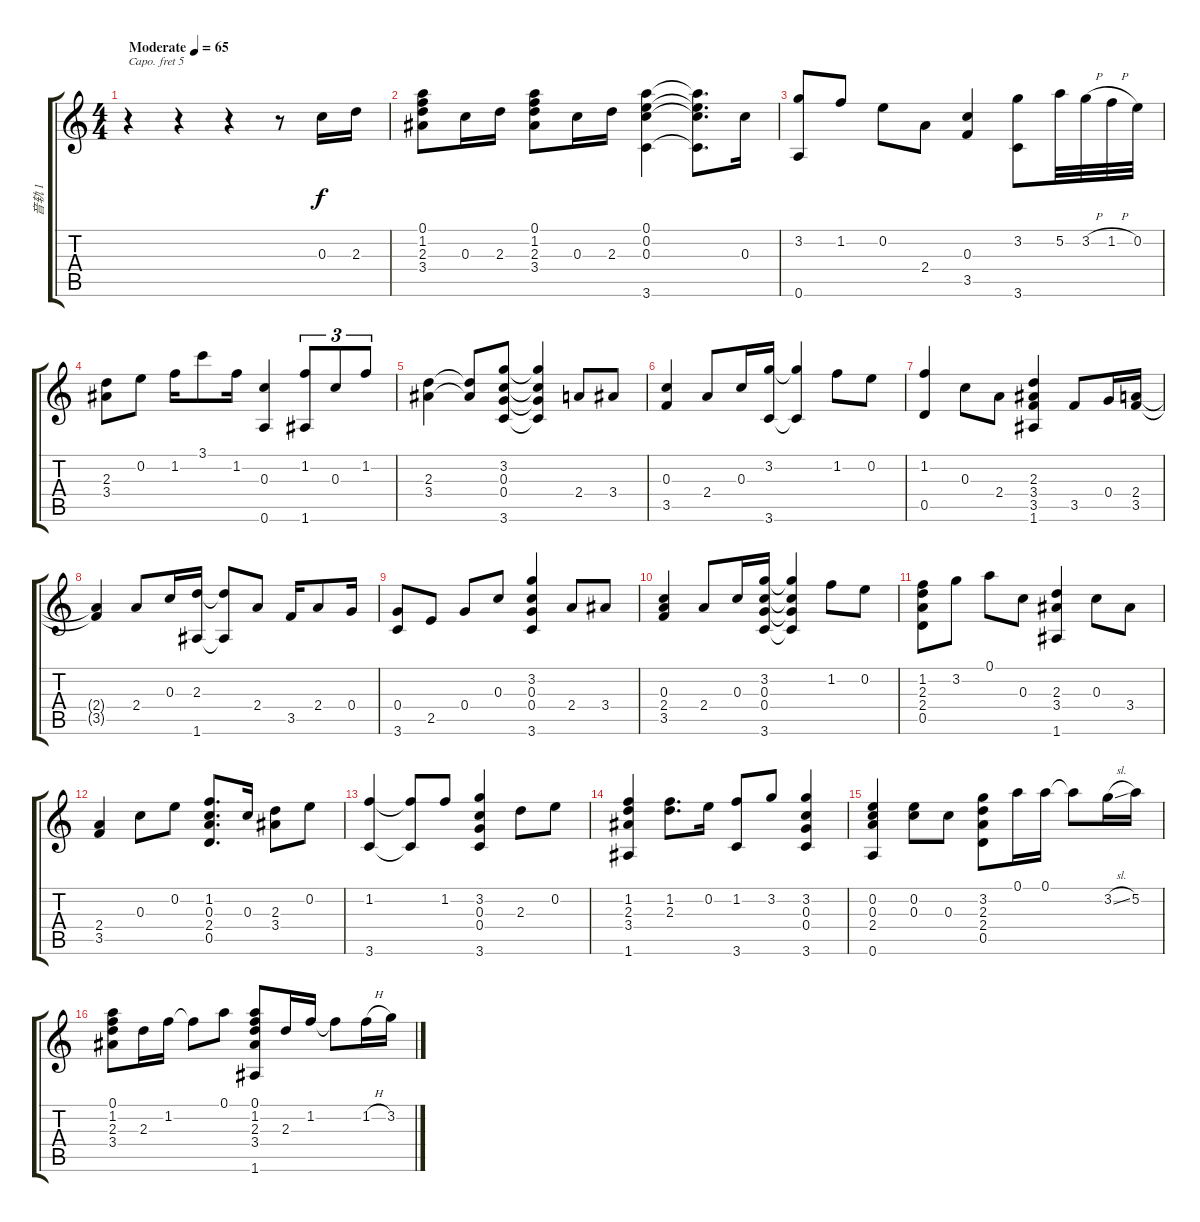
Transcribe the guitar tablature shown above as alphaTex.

\track ("音轨 1" "音轨 1") {instrument acousticguitarsteel}
\staff {score tabs}
\capo 5
\tuning (E4 B3 G3 D3 A2 E2) {hide}
\ts (4 4)
\tempo (65 "Moderate")
\clef g2
\ks c
r.4{dy f instrument acousticguitarsteel} r.4 r.4 r.8 0.3.16 2.3.16 |
(0.1 1.2 2.3 3.4).8 0.3.16 2.3.16 (0.1 1.2 2.3 3.4).8 0.3.16 2.3.16 (0.1 0.2 0.3 3.6).4 (0.1{t} 0.2{t} 0.3{t} 3.6{t}).8{d} 0.3.16 |
(3.2 0.6).8 1.2.8 0.2.8 2.4.8 (0.3 3.5).4 (3.2 3.6).8 5.2.32 3.2{h}.32 1.2{h}.32 0.2.32 |
(2.3 3.4).8 0.2.8 1.2.16 3.1.8 1.2.16 (0.3 0.6).4 (1.2 1.6).8{tu (3 2)} 0.3.8{tu (3 2)} 1.2.8{tu (3 2)} |
(2.3 3.4).4 (2.3{t} 3.4{t}).8 (3.2 0.3 0.4 3.6).8 (3.2{t} 0.3{t} 0.4{t} 3.6{t}).4 2.4.8 3.4.8 |
(0.3 3.5).4 2.4.8 0.3.16 (3.2 3.6).16 (3.2{t} 3.6{t}).4 1.2.8 0.2.8 |
(1.2 0.5).4 0.3.8 2.4.8 (2.3 3.4 3.5 1.6).4 3.5.8 0.4.16 (2.4 3.5).16 |
(2.4{t} 3.5{t}).4 2.4.8 0.3.16 (2.3 1.6).16 (2.3{t} 1.6{t}).8 2.4.8 3.5.16 2.4.8 0.4.16 |
(0.4 3.6).8 2.5.8 0.4.8 0.3.8 (3.2 0.3 0.4 3.6).4 2.4.8 3.4.8 |
(0.3 2.4 3.5).4 2.4.8 0.3.16 (3.2 0.3 0.4 3.6).16 (3.2{t} 0.3{t} 0.4{t} 3.6{t}).4 1.2.8 0.2.8 |
(1.2 2.3 2.4 0.5).8 3.2.8 0.1.8 0.3.8 (2.3 3.4 1.6).4 0.3.8 3.4.8 |
(2.4 3.5).4 0.3.8 0.2.8 (1.2 0.3 2.4 0.5).8{d} 0.3.16 (2.3 3.4).8 0.2.8 |
(1.2 3.6).4 (1.2{t} 3.6{t}).8 1.2.8 (3.2 0.3 0.4 3.6).4 2.3.8 0.2.8 |
(1.2 2.3 3.4 1.6).4 (1.2 2.3).8{d} 0.2.16 (1.2 3.6).8 3.2.8 (3.2 0.3 0.4 3.6).4 |
(0.2 0.3 2.4 0.6).4 (0.2 0.3).8 0.3.8 (3.2 2.3 2.4 0.5).8 0.1.16 0.1.16 0.1{t}.8 3.2{sl}.16 5.2.16 |
(0.1 1.2 2.3 3.4).8 2.3.16 1.2.16 1.2{t}.8 0.1.8 (0.1 1.2 2.3 3.4 1.6).8 2.3.16 1.2.16 1.2{t}.8 1.2{h}.16 3.2.16
